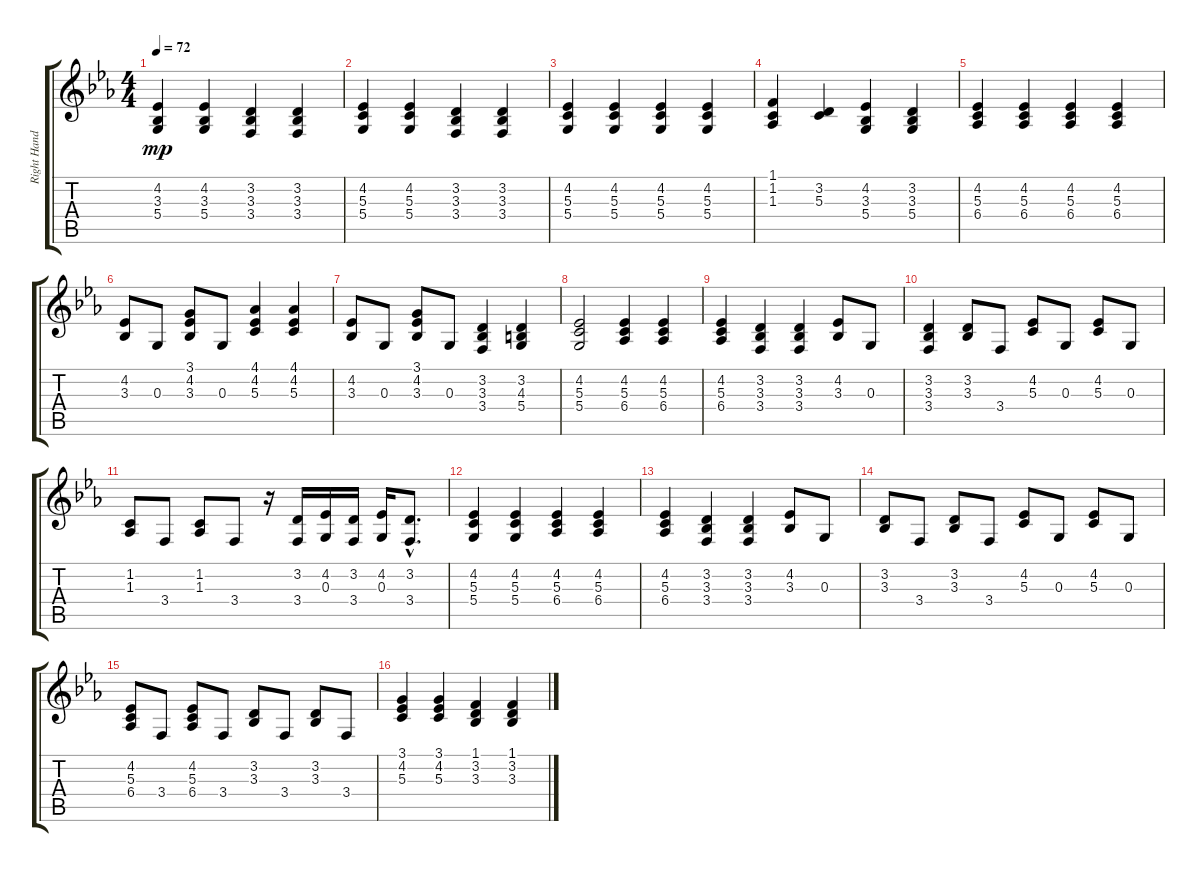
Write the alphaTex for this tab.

\track ("Right Hand" "Right Hand") {instrument brightacousticpiano}
\staff {score tabs}
\tuning (E4 B3 G3 D3 A2 E2) {hide}
\ts (4 4)
\tempo 72
\clef g2
\ks eb
(4.2 3.3 5.4).4{dy mp} (4.2 3.3 5.4).4 (3.2 3.3 3.4).4 (3.2 3.3 3.4).4 |
(4.2 5.3 5.4).4 (4.2 5.3 5.4).4 (3.2 3.3 3.4).4 (3.2 3.3 3.4).4 |
(4.2 5.3 5.4).4 (4.2 5.3 5.4).4 (4.2 5.3 5.4).4 (4.2 5.3 5.4).4 |
(1.1 1.2 1.3).4 (3.2 5.3).4 (4.2 3.3 5.4).4 (3.2 3.3 5.4).4 |
(4.2 5.3 6.4).4 (4.2 5.3 6.4).4 (4.2 5.3 6.4).4 (4.2 5.3 6.4).4 |
(4.2 3.3).8 0.3.8 (3.1 4.2 3.3).8 0.3.8 (4.1 4.2 5.3).4 (4.1 4.2 5.3).4 |
(4.2 3.3).8 0.3.8 (3.1 4.2 3.3).8 0.3.8 (3.2 3.3 3.4).4 (3.2 4.3 5.4).4 |
(4.2 5.3 5.4).2 (4.2 5.3 6.4).4 (4.2 5.3 6.4).4 |
(4.2 5.3 6.4).4 (3.2 3.3 3.4).4 (3.2 3.3 3.4).4 (4.2 3.3).8 0.3.8 |
(3.2 3.3 3.4).4 (3.2 3.3).8 3.4.8 (4.2 5.3).8 0.3.8 (4.2 5.3).8 0.3.8 |
(1.2 1.3).8 3.4.8 (1.2 1.3).8 3.4.8 r.16 (3.2 3.4).16{volume 16} (4.2 0.3).16 (3.2 3.4).16 (4.2 0.3).16 (3.2{hac} 3.4{hac}).8{d} |
(4.2 5.3 5.4).4{volume 14} (4.2 5.3 5.4).4 (4.2 5.3 6.4).4 (4.2 5.3 6.4).4 |
(4.2 5.3 6.4).4 (3.2 3.3 3.4).4 (3.2 3.3 3.4).4 (4.2 3.3).8 0.3.8 |
(3.2 3.3).8 3.4.8 (3.2 3.3).8 3.4.8 (4.2 5.3).8 0.3.8 (4.2 5.3).8 0.3.8 |
(4.2 5.3 6.4).8 3.4.8 (4.2 5.3 6.4).8 3.4.8 (3.2 3.3).8 3.4.8 (3.2 3.3).8 3.4.8 |
(3.1 4.2 5.3).4 (3.1 4.2 5.3).4 (1.1 3.2 3.3).4 (1.1 3.2 3.3).4
